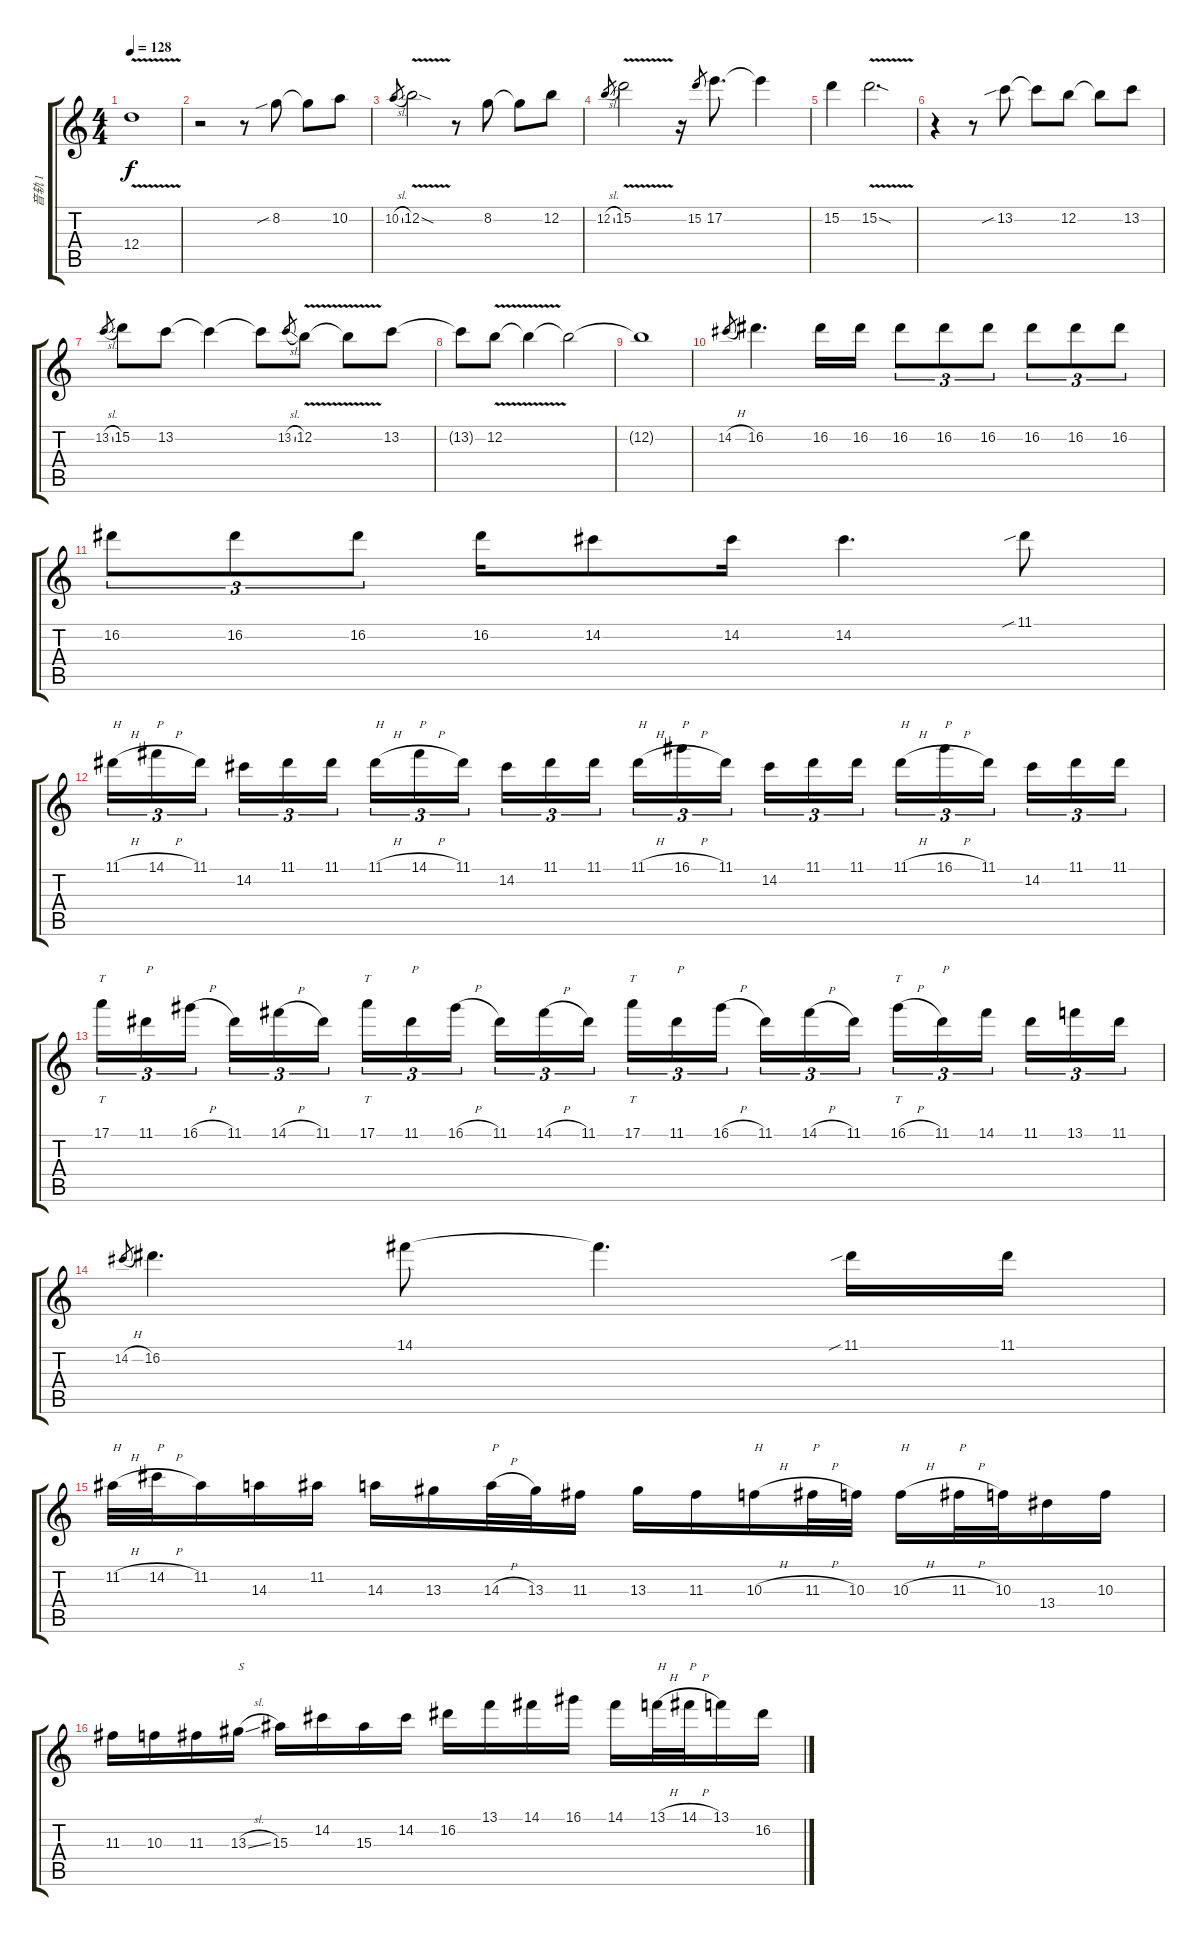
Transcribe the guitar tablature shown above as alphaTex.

\track ("音轨 1" "音轨 1") {instrument distortionguitar}
\staff {score tabs}
\tuning (E4 B3 G3 D3 A2 E2) {hide}
\ts (4 4)
\tempo 128
\clef g2
\ks c
12.4{v t}.1{dy f} |
r.2 r.8 8.2{sib}.8 8.2{t}.8 10.2.8 |
10.2{sl}.8{gr} 12.2{v sod}.2 r.8 8.2.8 8.2{t}.8 12.2.8 |
12.2{sl}.8{gr} 15.2{v}.2 r.16 15.2.8{gr} 17.2.8{d} 17.2{t}.4 |
15.2.4 15.2{v sod}.2{d} |
r.4 r.8 13.2{sib}.8 13.2{t}.8 12.2.8 12.2{t}.8 13.2.8 |
13.2{sl}.8{gr} 15.2.8 13.2.8 13.2{t}.4 13.2{t}.8 13.2{sl}.8{gr} 12.2{v}.8 12.2{t}.8 13.2.8 |
13.2{t}.8 12.2{v}.8 12.2{t}.4 12.2{t}.2 |
12.2{t}.1 |
14.2{h}.8{gr} 16.2.4{d} 16.2.16 16.2.16 16.2.8{tu (3 2)} 16.2.8{tu (3 2)} 16.2.8{tu (3 2)} 16.2.8{tu (3 2)} 16.2.8{tu (3 2)} 16.2.8{tu (3 2)} |
16.2.8{tu (3 2)} 16.2.8{tu (3 2)} 16.2.8{tu (3 2)} 16.2.16 14.2.8 14.2.16 14.2.4{d} 11.1{sib}.8 |
11.1{h}.16{tu (3 2) txt "H"} 14.1{h}.16{tu (3 2) txt "P"} 11.1.16{tu (3 2) beam splitsecondary} 14.2.16{tu (3 2)} 11.1.16{tu (3 2)} 11.1.16{tu (3 2)} 11.1{h}.16{tu (3 2) txt "H"} 14.1{h}.16{tu (3 2) txt "P"} 11.1.16{tu (3 2) beam splitsecondary} 14.2.16{tu (3 2)} 11.1.16{tu (3 2)} 11.1.16{tu (3 2)} 11.1{h}.16{tu (3 2) txt "H"} 16.1{h}.16{tu (3 2) txt "P"} 11.1.16{tu (3 2) beam splitsecondary} 14.2.16{tu (3 2)} 11.1.16{tu (3 2)} 11.1.16{tu (3 2)} 11.1{h}.16{tu (3 2) txt "H"} 16.1{h}.16{tu (3 2) txt "P"} 11.1.16{tu (3 2) beam splitsecondary} 14.2.16{tu (3 2)} 11.1.16{tu (3 2)} 11.1.16{tu (3 2)} |
17.1.16{tt tu (3 2)} 11.1.16{tu (3 2) txt "P"} 16.1{h}.16{tu (3 2) beam splitsecondary} 11.1.16{tu (3 2)} 14.1{h}.16{tu (3 2)} 11.1.16{tu (3 2)} 17.1.16{tt tu (3 2)} 11.1.16{tu (3 2) txt "P"} 16.1{h}.16{tu (3 2) beam splitsecondary} 11.1.16{tu (3 2)} 14.1{h}.16{tu (3 2)} 11.1.16{tu (3 2)} 17.1.16{tt tu (3 2)} 11.1.16{tu (3 2) txt "P"} 16.1{h}.16{tu (3 2) beam splitsecondary} 11.1.16{tu (3 2)} 14.1{h}.16{tu (3 2)} 11.1.16{tu (3 2)} 16.1{h}.16{tt tu (3 2)} 11.1.16{tu (3 2) txt "P"} 14.1.16{tu (3 2) beam splitsecondary} 11.1.16{tu (3 2)} 13.1.16{tu (3 2)} 11.1.16{tu (3 2)} |
14.2{h}.8{gr} 16.2.4{d} 14.1.8 14.1{t}.4{d} 11.1{sib}.16 11.1.16 |
11.2{h}.32{txt "H"} 14.2{h}.32{txt "P"} 11.2.16 14.3.16 11.2.16 14.3.16 13.3.16 14.3{h}.32{txt "P"} 13.3.32 11.3.16 13.3.16 11.3.16 10.3{h}.16{txt "H"} 11.3{h}.32{txt "P"} 10.3.32 10.3{h}.16{txt "H"} 11.3{h}.32{txt "P"} 10.3.32 13.4.16 10.3.16 |
11.3.16 10.3.16 11.3.16 13.3{sl}.16{txt "S"} 15.3.16 14.2.16 15.3.16 14.2.16 16.2.16 13.1.16 14.1.16 16.1.16 14.1.16 13.1{h}.32{txt "H"} 14.1{h}.32{txt "P"} 13.1{h}.16 16.2.16
